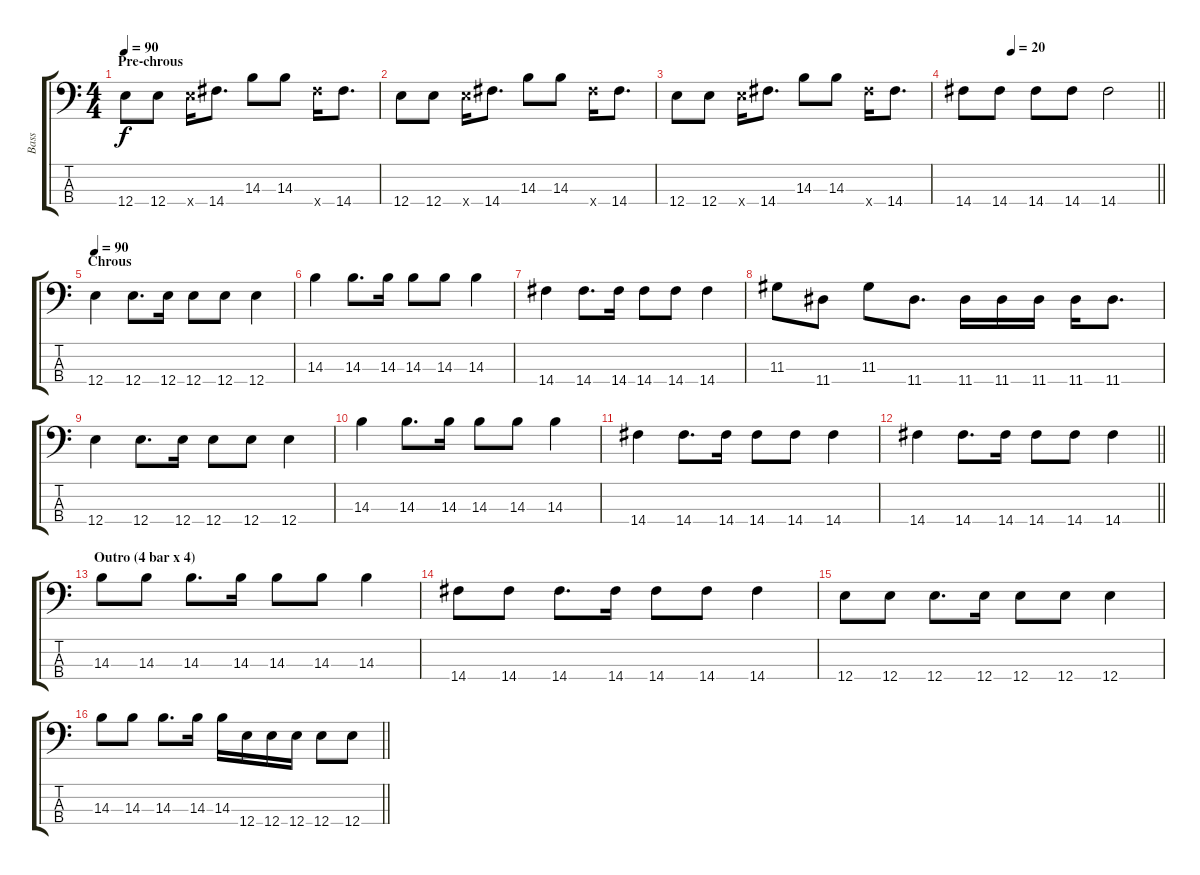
\track ("Bass" "Bass") {instrument electricbassfinger}
\staff {score tabs}
\tuning (G2 D2 A1 E1) {hide}
\ts (4 4)
\section ("" "Pre-chrous")
\tempo 90
\clef f4
\ks c
12.4.8{dy f} 12.4.8 12.4{x}.16 14.4.8{d} 14.3.8 14.3.8 14.4{x}.16 14.4.8{d} |
12.4.8 12.4.8 12.4{x}.16 14.4.8{d} 14.3.8 14.3.8 14.4{x}.16 14.4.8{d} |
12.4.8 12.4.8 12.4{x}.16 14.4.8{d} 14.3.8 14.3.8 14.4{x}.16 14.4.8{d} |
\tempo (20 0.25)
\barLineRight lightlight
14.4.8 14.4.8 14.4.8 14.4.8 14.4.2 |
\section ("" "Chrous")
\tempo 90
12.4.4 12.4.8{d} 12.4.16 12.4.8 12.4.8 12.4.4 |
14.3.4 14.3.8{d} 14.3.16 14.3.8 14.3.8 14.3.4 |
14.4.4 14.4.8{d} 14.4.16 14.4.8 14.4.8 14.4.4 |
11.3.8 11.4.8 11.3.8 11.4.8{d} 11.4.16 11.4.16 11.4.16 11.4.16 11.4.8{d} |
12.4.4 12.4.8{d} 12.4.16 12.4.8 12.4.8 12.4.4 |
14.3.4 14.3.8{d} 14.3.16 14.3.8 14.3.8 14.3.4 |
14.4.4 14.4.8{d} 14.4.16 14.4.8 14.4.8 14.4.4 |
\barLineRight lightlight
14.4.4 14.4.8{d} 14.4.16 14.4.8 14.4.8 14.4.4 |
\section ("" "Outro (4 bar x 4)")
14.3.8 14.3.8 14.3.8{d} 14.3.16 14.3.8 14.3.8 14.3.4 |
14.4.8 14.4.8 14.4.8{d} 14.4.16 14.4.8 14.4.8 14.4.4 |
12.4.8 12.4.8 12.4.8{d} 12.4.16 12.4.8 12.4.8 12.4.4 |
\barLineRight lightlight
14.3.8 14.3.8 14.3.8{d} 14.3.16 14.3.16 12.4.16 12.4.16 12.4.16 12.4.8 12.4.8
